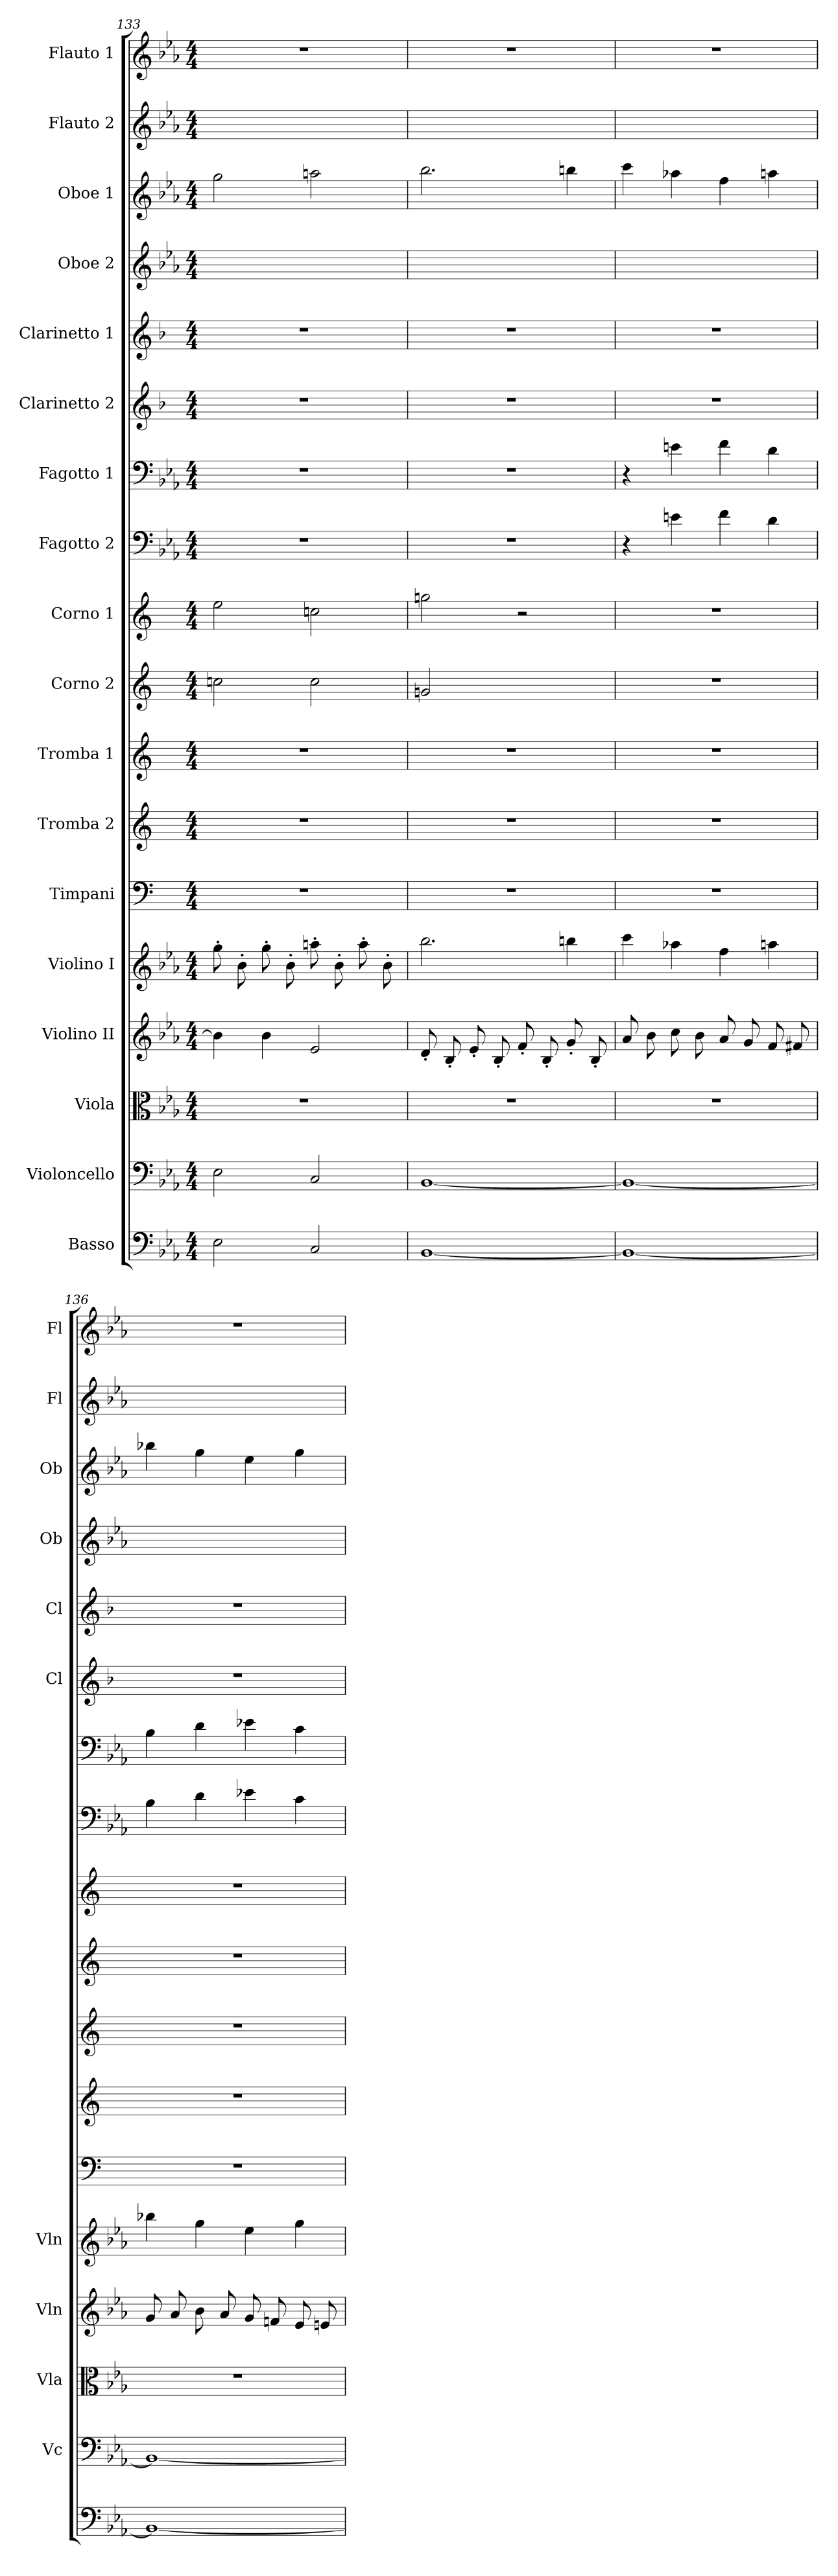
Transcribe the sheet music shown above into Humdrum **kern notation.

**kern	**kern	**kern	**kern	**kern	**kern	**kern	**kern	**kern	**kern	**kern	**kern	**kern	**kern	**kern	**kern	**kern	**kern
*part18	*part17	*part16	*part15	*part14	*part13	*part12	*part11	*part10	*part9	*part8	*part7	*part6	*part5	*part4	*part3	*part2	*part1
*staff18	*staff17	*staff16	*staff15	*staff14	*staff13	*staff12	*staff11	*staff10	*staff9	*staff8	*staff7	*staff6	*staff5	*staff4	*staff3	*staff2	*staff1
*I"Basso	*I"Violoncello	*I"Viola	*I"Violino II	*I"Violino I	*I"Timpani	*I"Tromba 2	*I"Tromba 1	*I"Corno 2	*I"Corno 1	*I"Fagotto 2	*I"Fagotto 1	*I"Clarinetto 2	*I"Clarinetto 1	*I"Oboe 2	*I"Oboe 1	*I"Flauto 2	*I"Flauto 1
*	*I'Vc	*I'Vla	*I'Vln	*I'Vln	*	*	*	*	*	*	*	*I'Cl	*I'Cl	*I'Ob	*I'Ob	*I'Fl	*I'Fl
*clefF4	*clefF4	*clefC3	*clefG2	*clefG2	*clefF4	*clefG2	*clefG2	*clefG2	*clefG2	*clefF4	*clefF4	*clefG2	*clefG2	*clefG2	*clefG2	*clefG2	*clefG2
*ITrd7c12	*	*	*	*	*	*ITrd-2c-3	*ITrd-2c-3	*ITrd5c9	*ITrd5c9	*	*	*ITrd1c2	*ITrd1c2	*	*	*	*
*k[b-e-a-]	*k[b-e-a-]	*k[b-e-a-]	*k[b-e-a-]	*k[b-e-a-]	*	*	*	*	*	*k[b-e-a-]	*k[b-e-a-]	*k[b-e-a-]	*k[b-e-a-]	*k[b-e-a-]	*k[b-e-a-]	*k[b-e-a-]	*k[b-e-a-]
*M4/4	*M4/4	*M4/4	*M4/4	*M4/4	*M4/4	*M4/4	*M4/4	*M4/4	*M4/4	*M4/4	*M4/4	*M4/4	*M4/4	*M4/4	*M4/4	*M4/4	*M4/4
=133	=133	=133	=133	=133	=133	=133	=133	=133	=133	=133	=133	=133	=133	=133	=133	=133	=133
2EE-	2E-	1r	4b-]	8gg'	1r	1r	1r	2e-X	2g	1r	1r	1r	1r	1ryy	2gg	1ryy	1r
.	.	.	.	8b-'	.	.	.	.	.	.	.	.	.	.	.	.	.
.	.	.	4b-	8gg'	.	.	.	.	.	.	.	.	.	.	.	.	.
.	.	.	.	8b-'	.	.	.	.	.	.	.	.	.	.	.	.	.
2CC	2C	.	2e-	8aan'	.	.	.	2e-	2e-X	.	.	.	.	.	2aan	.	.
.	.	.	.	8b-'	.	.	.	.	.	.	.	.	.	.	.	.	.
.	.	.	.	8aa'	.	.	.	.	.	.	.	.	.	.	.	.	.
.	.	.	.	8b-'	.	.	.	.	.	.	.	.	.	.	.	.	.
=134	=134	=134	=134	=134	=134	=134	=134	=134	=134	=134	=134	=134	=134	=134	=134	=134	=134
[1BBB-	[1BB-	1r	8d'	2.bb-	1r	1r	1r	2B-X	2b-X	1r	1r	1r	1r	1ryy	2.bb-	1ryy	1r
.	.	.	8B-'	.	.	.	.	.	.	.	.	.	.	.	.	.	.
.	.	.	8e-'	.	.	.	.	.	.	.	.	.	.	.	.	.	.
.	.	.	8B-'	.	.	.	.	.	.	.	.	.	.	.	.	.	.
.	.	.	8f'	.	.	.	.	2ryy	2r	.	.	.	.	.	.	.	.
.	.	.	8B-'	.	.	.	.	.	.	.	.	.	.	.	.	.	.
.	.	.	8g'	4bbn	.	.	.	.	.	.	.	.	.	.	4bbn	.	.
.	.	.	8B-'	.	.	.	.	.	.	.	.	.	.	.	.	.	.
=135	=135	=135	=135	=135	=135	=135	=135	=135	=135	=135	=135	=135	=135	=135	=135	=135	=135
1BBB-_	1BB-_	1r	8a-	4ccc	1r	1r	1r	1r	1r	4r	4r	1r	1r	1ryy	4ccc	1ryy	1r
.	.	.	8b-	.	.	.	.	.	.	.	.	.	.	.	.	.	.
.	.	.	8cc	4aa-X	.	.	.	.	.	4en	4en	.	.	.	4aa-X	.	.
.	.	.	8b-	.	.	.	.	.	.	.	.	.	.	.	.	.	.
.	.	.	8a-	4ff	.	.	.	.	.	4f	4f	.	.	.	4ff	.	.
.	.	.	8g	.	.	.	.	.	.	.	.	.	.	.	.	.	.
.	.	.	8f	4aan	.	.	.	.	.	4d	4d	.	.	.	4aan	.	.
.	.	.	8f#X	.	.	.	.	.	.	.	.	.	.	.	.	.	.
=136	=136	=136	=136	=136	=136	=136	=136	=136	=136	=136	=136	=136	=136	=136	=136	=136	=136
1BBB-_	1BB-_	1r	8g	4bb-X	1r	1r	1r	1r	1r	4B-	4B-	1r	1r	1ryy	4bb-X	1ryy	1r
.	.	.	8a-	.	.	.	.	.	.	.	.	.	.	.	.	.	.
.	.	.	8b-	4gg	.	.	.	.	.	4d	4d	.	.	.	4gg	.	.
.	.	.	8a-	.	.	.	.	.	.	.	.	.	.	.	.	.	.
.	.	.	8g	4ee-	.	.	.	.	.	4e-X	4e-X	.	.	.	4ee-	.	.
.	.	.	8fn	.	.	.	.	.	.	.	.	.	.	.	.	.	.
.	.	.	8e-	4gg	.	.	.	.	.	4c	4c	.	.	.	4gg	.	.
.	.	.	8en	.	.	.	.	.	.	.	.	.	.	.	.	.	.
=	=	=	=	=	=	=	=	=	=	=	=	=	=	=	=	=	=
*-	*-	*-	*-	*-	*-	*-	*-	*-	*-	*-	*-	*-	*-	*-	*-	*-	*-
